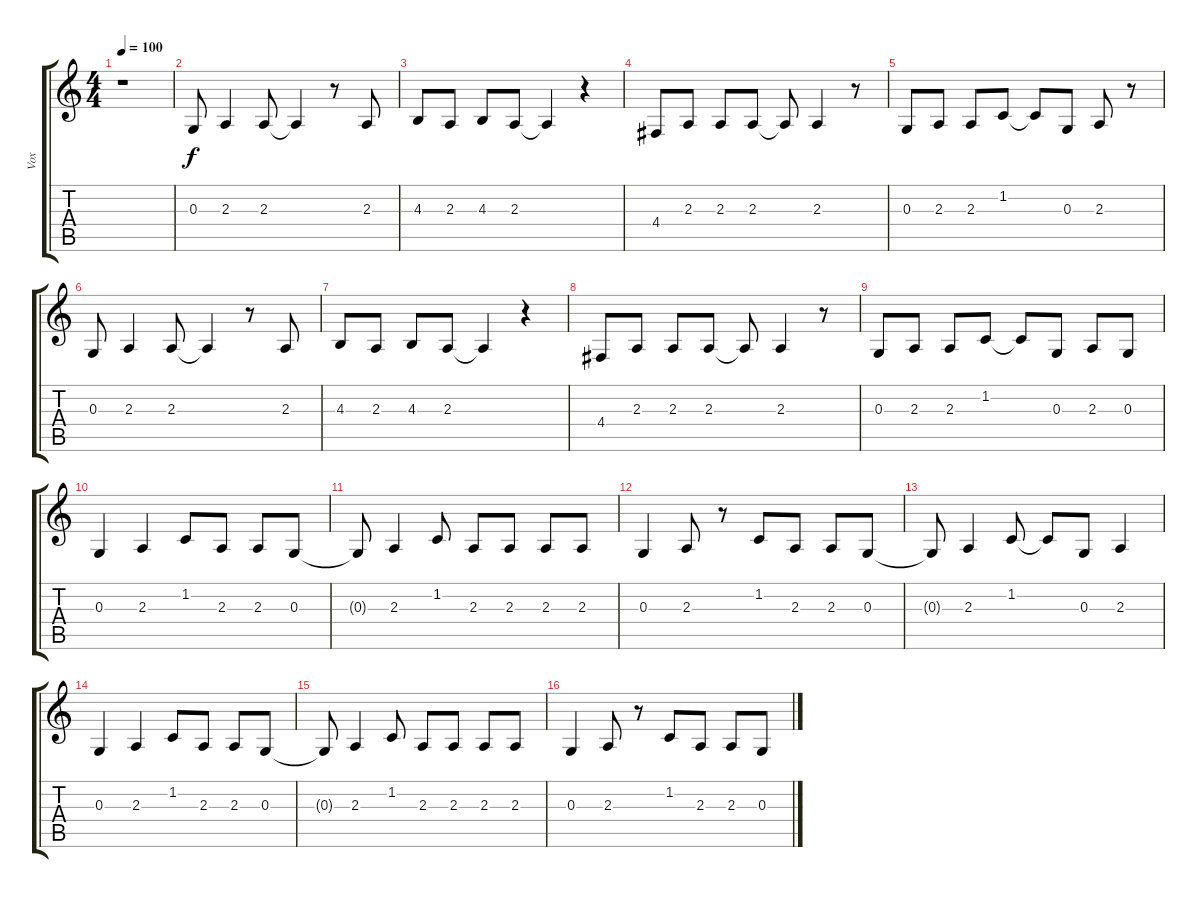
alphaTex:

\track ("Vox" "Vox") {instrument bassoon}
\staff {score tabs}
\tuning (E4 B3 G3 D3 A2 E2) {hide}
\ts (4 4)
\tempo 100
\clef g2
\ks c
r.1{dy f} |
0.3.8 2.3.4 2.3.8 2.3{t}.4 r.8 2.3.8 |
4.3.8 2.3.8 4.3.8 2.3.8 2.3{t}.4 r.4 |
4.4.8 2.3.8 2.3.8 2.3.8 2.3{t}.8 2.3.4 r.8 |
0.3.8 2.3.8 2.3.8 1.2.8 1.2{t}.8 0.3.8 2.3.8 r.8 |
0.3.8 2.3.4 2.3.8 2.3{t}.4 r.8 2.3.8 |
4.3.8 2.3.8 4.3.8 2.3.8 2.3{t}.4 r.4 |
4.4.8 2.3.8 2.3.8 2.3.8 2.3{t}.8 2.3.4 r.8 |
0.3.8 2.3.8 2.3.8 1.2.8 1.2{t}.8 0.3.8 2.3.8 0.3.8 |
0.3.4 2.3.4 1.2.8 2.3.8 2.3.8 0.3.8 |
0.3{t}.8 2.3.4 1.2.8 2.3.8 2.3.8 2.3.8 2.3.8 |
0.3.4 2.3.8 r.8 1.2.8 2.3.8 2.3.8 0.3.8 |
0.3{t}.8 2.3.4 1.2.8 1.2{t}.8 0.3.8 2.3.4 |
0.3.4 2.3.4 1.2.8 2.3.8 2.3.8 0.3.8 |
0.3{t}.8 2.3.4 1.2.8 2.3.8 2.3.8 2.3.8 2.3.8 |
0.3.4 2.3.8 r.8 1.2.8 2.3.8 2.3.8 0.3.8
